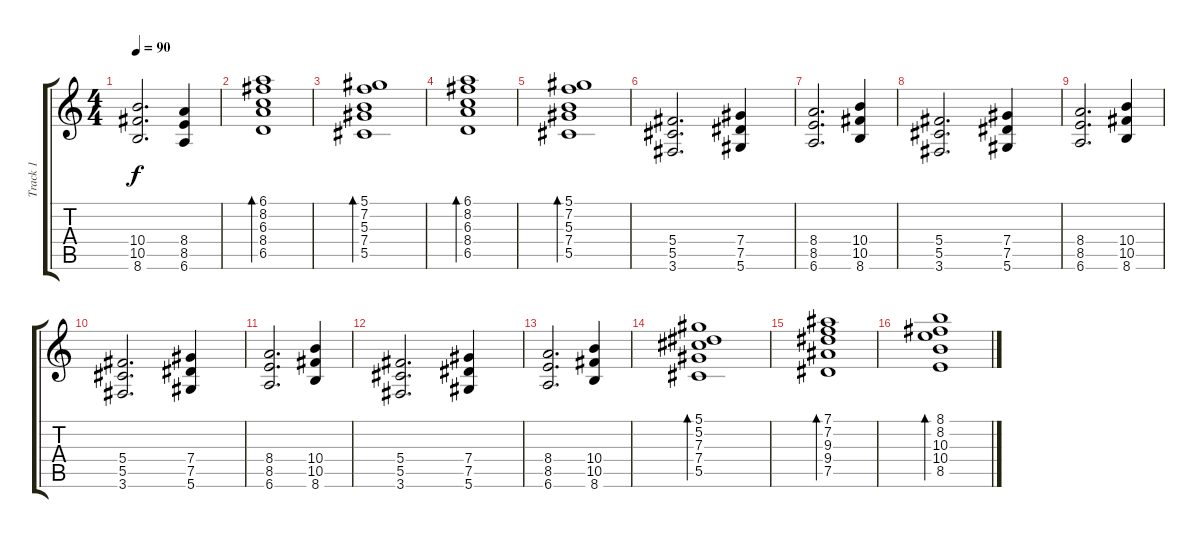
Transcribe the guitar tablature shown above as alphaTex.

\track ("Track 1" "Track 1") {instrument acousticguitarsteel}
\staff {score tabs}
\tuning (Eb4 Bb3 Gb3 Db3 Ab2 Eb2) {hide}
\ts (4 4)
\tempo 90
\clef g2
\ks c
(10.4 10.5 8.6).2{d dy f} (8.4 8.5 6.6).4 |
(6.1 8.2 6.3 8.4 6.5).1{bd 480} |
(5.1 7.2 5.3 7.4 5.5).1{bd 480} |
(6.1 8.2 6.3 8.4 6.5).1{bd 480} |
(5.1 7.2 5.3 7.4 5.5).1{bd 480} |
(5.4 5.5 3.6).2{d} (7.4 7.5 5.6).4 |
(8.4 8.5 6.6).2{d} (10.4 10.5 8.6).4 |
(5.4 5.5 3.6).2{d} (7.4 7.5 5.6).4 |
(8.4 8.5 6.6).2{d} (10.4 10.5 8.6).4 |
(5.4 5.5 3.6).2{d} (7.4 7.5 5.6).4 |
(8.4 8.5 6.6).2{d} (10.4 10.5 8.6).4 |
(5.4 5.5 3.6).2{d} (7.4 7.5 5.6).4 |
(8.4 8.5 6.6).2{d} (10.4 10.5 8.6).4 |
(5.1 5.2 7.3 7.4 5.5).1{bd 480} |
(7.1 7.2 9.3 9.4 7.5).1{bd 480} |
(8.1 8.2 10.3 10.4 8.5).1{bd 480}
